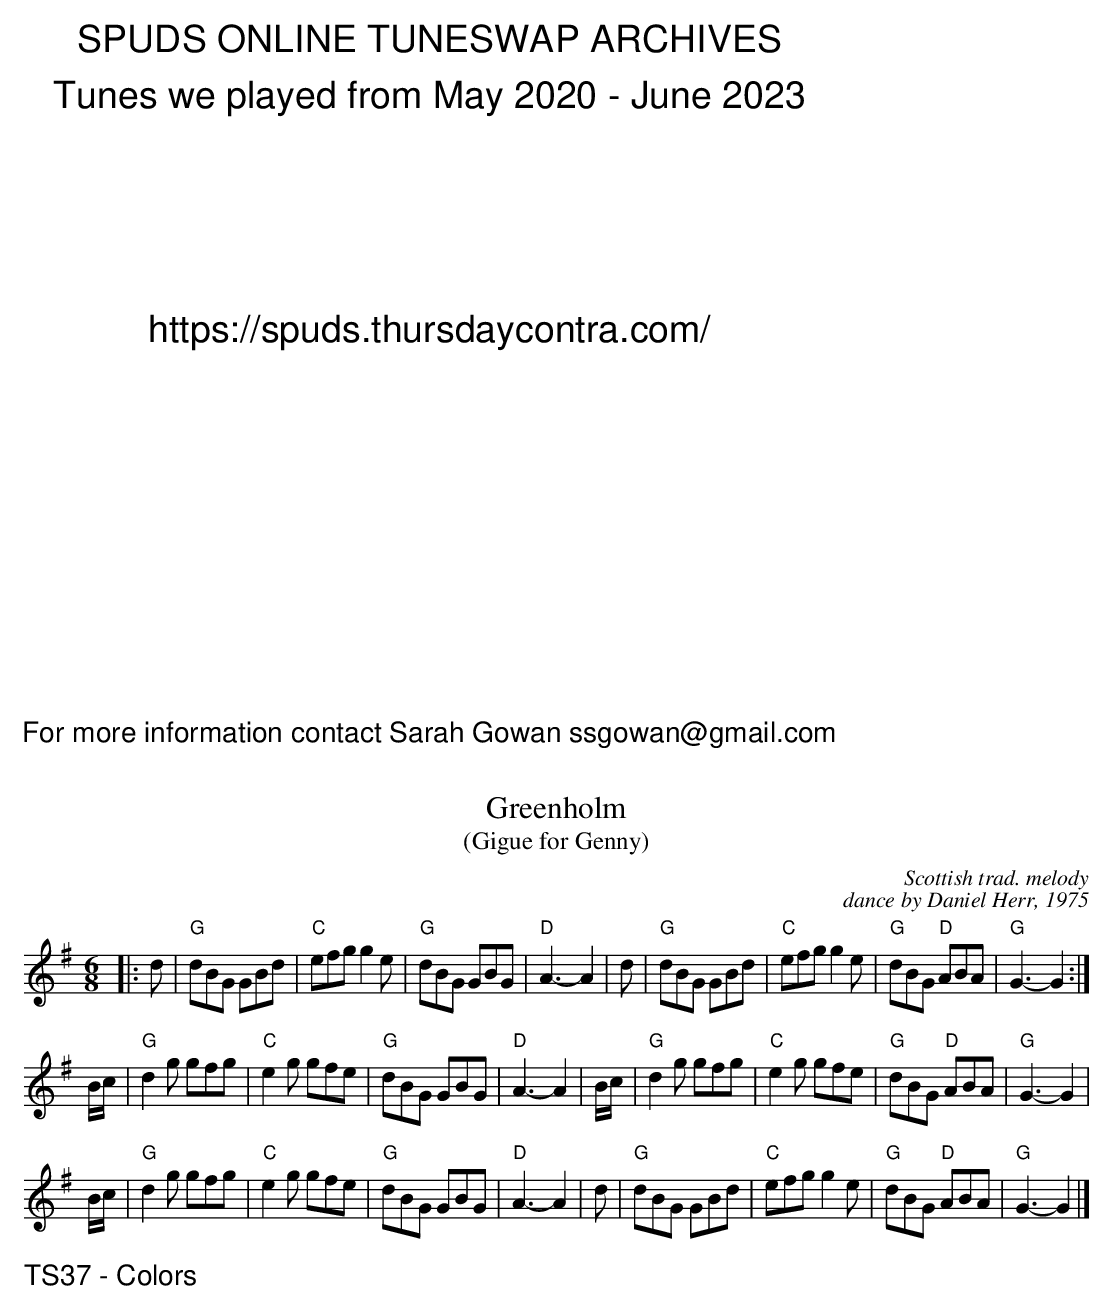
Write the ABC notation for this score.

X:1
T:Greenholm
T:(Gigue for Genny)
C:Scottish trad. melody
C:dance by Daniel Herr, 1975
M:6/8
L:1/8
K:G
|:d | "G"dBG GBd | "C"efg g2 e | "G" dBG GBG | "D"A3-A2 |\
d | "G"dBG GBd | "C" efg g2 e | "G"dBG "D"ABA | "G"G3 - G2 :|
B/c/ |\
"G"d2 g gfg | "C"e2 g gfe | "G"dBG GBG | "D"A3 - A2 |\
B/c/ | "G"d2 g gfg | "C"e2 g gfe | "G"dBG "D"ABA | "G"G3 - G2 |
B/c/ | "G"d2 g gfg | "C"e2 g gfe | "G"dBG GBG | "D" A3 - A2 |\
d | "G"dBG  GBd | "C"efg g2 e | "G"dBG "D"ABA | "G"G3 - G2 |]
